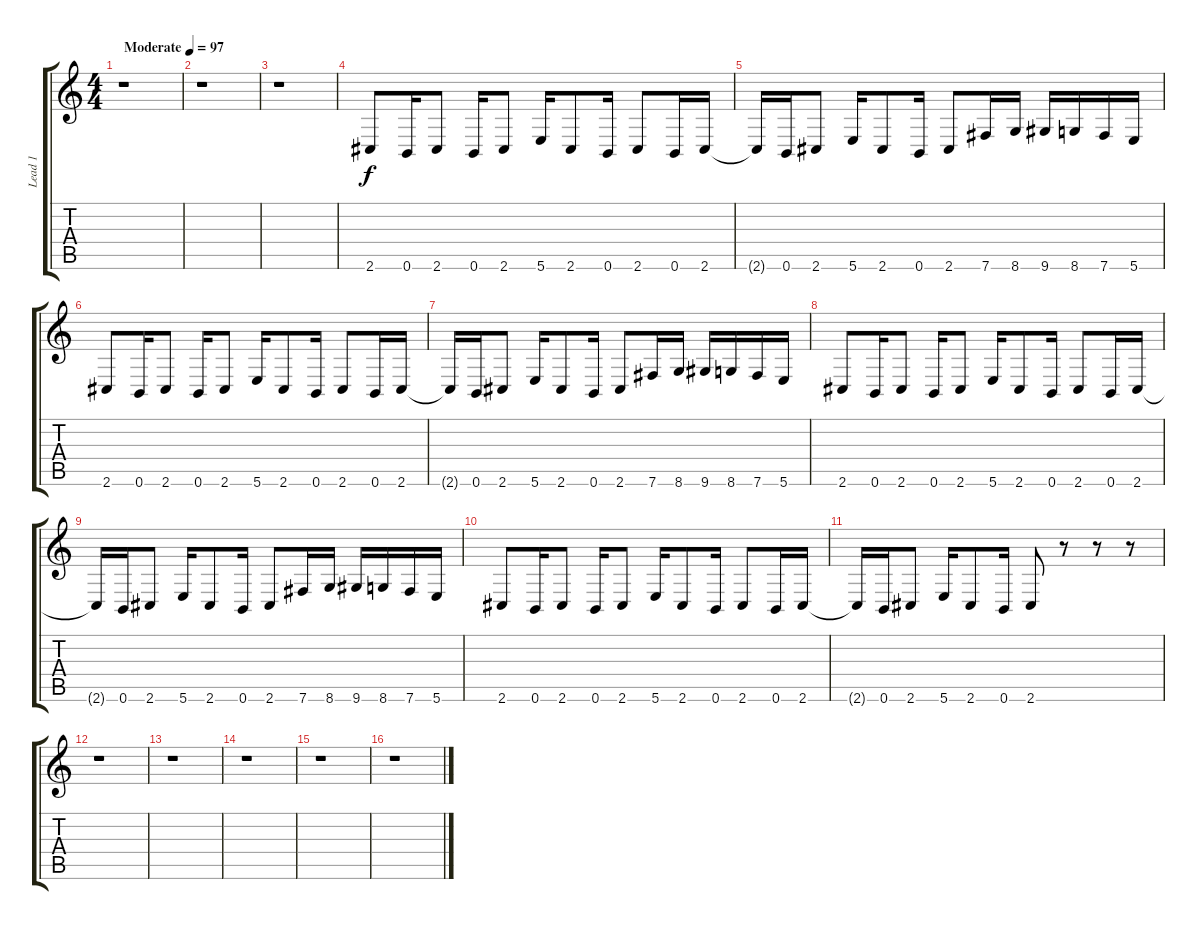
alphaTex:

\track ("Lead 1" "Lead 1") {instrument distortionguitar}
\staff {score tabs}
\tuning (Db4 Ab3 E3 B2 Gb2 B1) {hide}
\ts (4 4)
\tempo (97 "Moderate")
\clef g2
\ks c
r.1{dy f instrument distortionguitar} |
r.1 |
r.1 |
\section ("" "")
2.6.8 0.6.16 2.6.8 0.6.16 2.6.8 5.6.16 2.6.8 0.6.16 2.6.8 0.6.16 2.6.16 |
2.6{t}.16 0.6.16 2.6.8 5.6.16 2.6.8 0.6.16 2.6.8 7.6.16 8.6.16 9.6.16 8.6.16 7.6.16 5.6.16 |
2.6.8 0.6.16 2.6.8 0.6.16 2.6.8 5.6.16 2.6.8 0.6.16 2.6.8 0.6.16 2.6.16 |
2.6{t}.16 0.6.16 2.6.8 5.6.16 2.6.8 0.6.16 2.6.8 7.6.16 8.6.16 9.6.16 8.6.16 7.6.16 5.6.16 |
2.6.8 0.6.16 2.6.8 0.6.16 2.6.8 5.6.16 2.6.8 0.6.16 2.6.8 0.6.16 2.6.16 |
2.6{t}.16 0.6.16 2.6.8 5.6.16 2.6.8 0.6.16 2.6.8 7.6.16 8.6.16 9.6.16 8.6.16 7.6.16 5.6.16 |
2.6.8 0.6.16 2.6.8 0.6.16 2.6.8 5.6.16 2.6.8 0.6.16 2.6.8 0.6.16 2.6.16 |
2.6{t}.16 0.6.16 2.6.8 5.6.16 2.6.8 0.6.16 2.6.8 r.8 r.8 r.8 |
\section ("" "")
r.1 |
r.1 |
\section ("" "")
r.1 |
r.1 |
r.1
